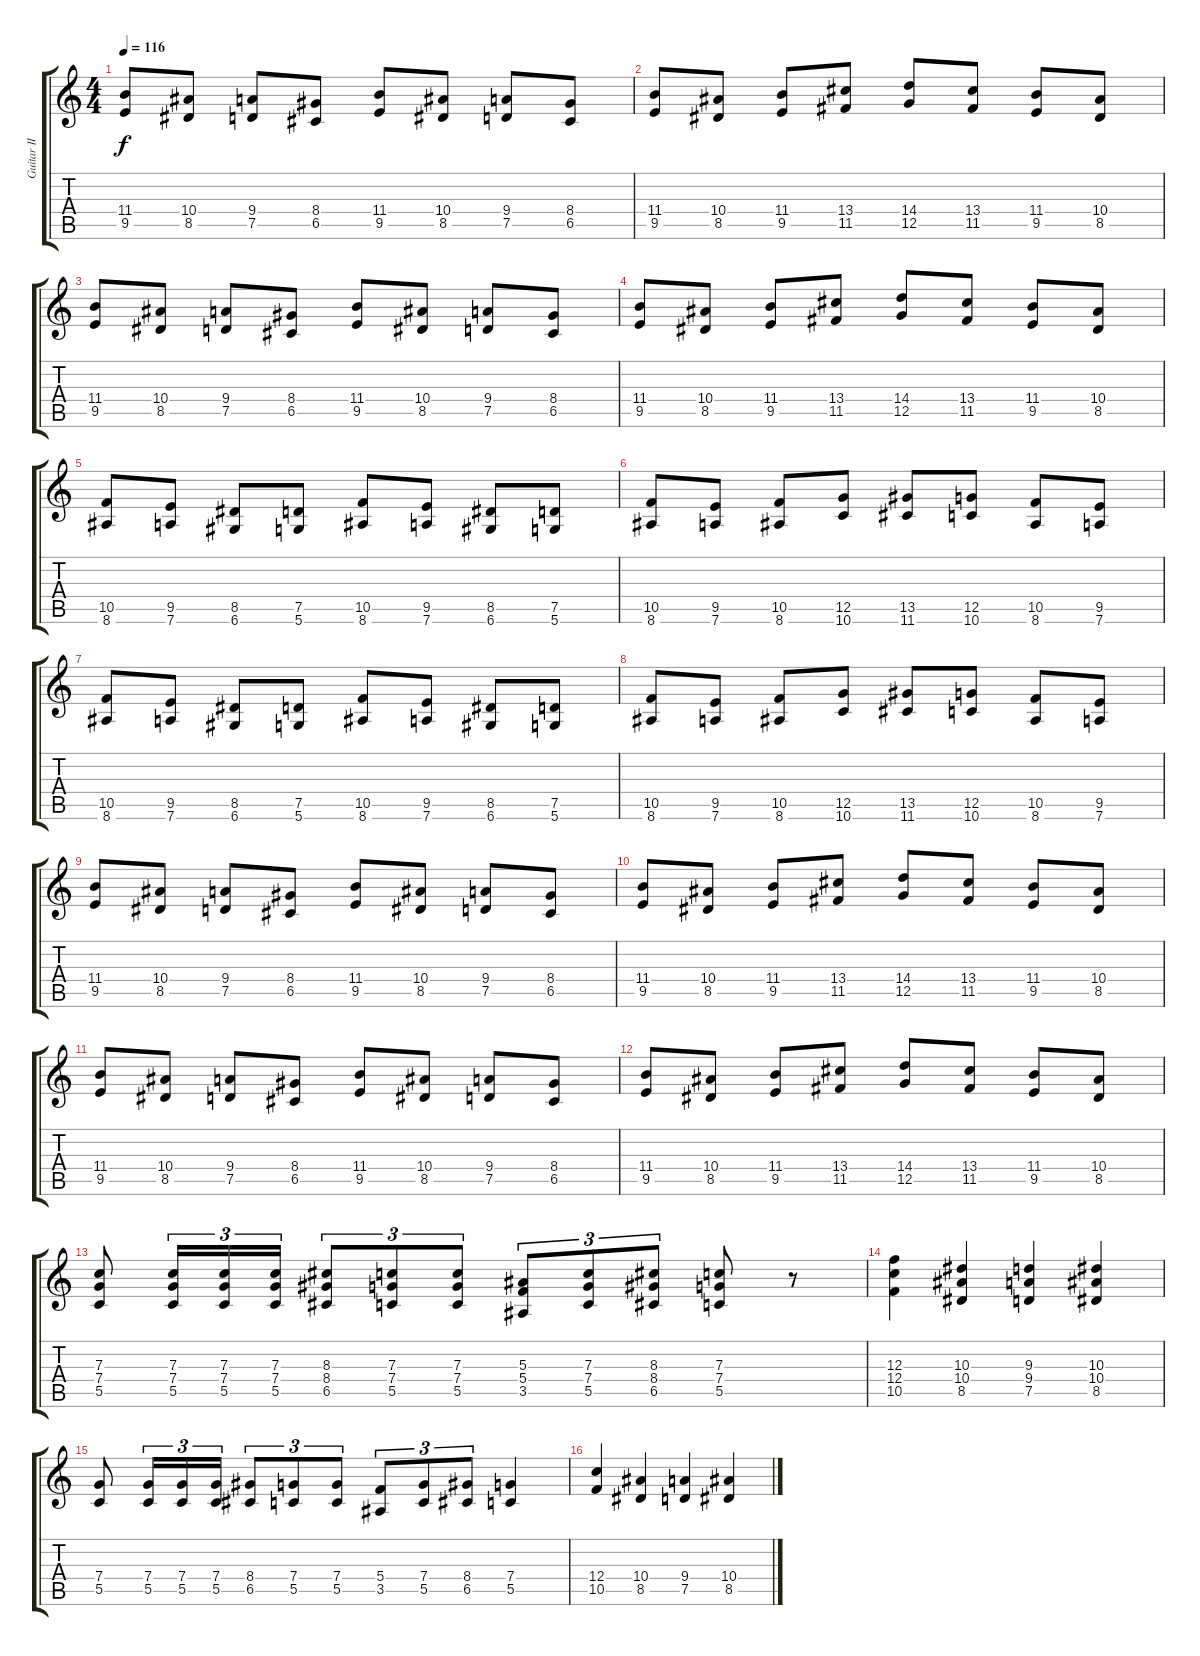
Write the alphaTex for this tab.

\track ("Guitar II" "Guitar II") {instrument distortionguitar}
\staff {score tabs}
\tuning (D4 A3 F3 C3 G2 D2) {hide}
\ts (4 4)
\tempo 116
\clef g2
\ks c
(11.4 9.5).8{dy f} (10.4 8.5).8 (9.4 7.5).8 (8.4 6.5).8 (11.4 9.5).8 (10.4 8.5).8 (9.4 7.5).8 (8.4 6.5).8 |
(11.4 9.5).8 (10.4 8.5).8 (11.4 9.5).8 (13.4 11.5).8 (14.4 12.5).8 (13.4 11.5).8 (11.4 9.5).8 (10.4 8.5).8 |
(11.4 9.5).8 (10.4 8.5).8 (9.4 7.5).8 (8.4 6.5).8 (11.4 9.5).8 (10.4 8.5).8 (9.4 7.5).8 (8.4 6.5).8 |
(11.4 9.5).8 (10.4 8.5).8 (11.4 9.5).8 (13.4 11.5).8 (14.4 12.5).8 (13.4 11.5).8 (11.4 9.5).8 (10.4 8.5).8 |
(10.5 8.6).8 (9.5 7.6).8 (8.5 6.6).8 (7.5 5.6).8 (10.5 8.6).8 (9.5 7.6).8 (8.5 6.6).8 (7.5 5.6).8 |
(10.5 8.6).8 (9.5 7.6).8 (10.5 8.6).8 (12.5 10.6).8 (13.5 11.6).8 (12.5 10.6).8 (10.5 8.6).8 (9.5 7.6).8 |
(10.5 8.6).8 (9.5 7.6).8 (8.5 6.6).8 (7.5 5.6).8 (10.5 8.6).8 (9.5 7.6).8 (8.5 6.6).8 (7.5 5.6).8 |
(10.5 8.6).8 (9.5 7.6).8 (10.5 8.6).8 (12.5 10.6).8 (13.5 11.6).8 (12.5 10.6).8 (10.5 8.6).8 (9.5 7.6).8 |
(11.4 9.5).8 (10.4 8.5).8 (9.4 7.5).8 (8.4 6.5).8 (11.4 9.5).8 (10.4 8.5).8 (9.4 7.5).8 (8.4 6.5).8 |
(11.4 9.5).8 (10.4 8.5).8 (11.4 9.5).8 (13.4 11.5).8 (14.4 12.5).8 (13.4 11.5).8 (11.4 9.5).8 (10.4 8.5).8 |
(11.4 9.5).8 (10.4 8.5).8 (9.4 7.5).8 (8.4 6.5).8 (11.4 9.5).8 (10.4 8.5).8 (9.4 7.5).8 (8.4 6.5).8 |
(11.4 9.5).8 (10.4 8.5).8 (11.4 9.5).8 (13.4 11.5).8 (14.4 12.5).8 (13.4 11.5).8 (11.4 9.5).8 (10.4 8.5).8 |
(7.3 7.4 5.5).8 (7.3 7.4 5.5).16{tu (3 2)} (7.3 7.4 5.5).16{tu (3 2)} (7.3 7.4 5.5).16{tu (3 2)} (8.3 8.4 6.5).8{tu (3 2)} (7.3 7.4 5.5).8{tu (3 2)} (7.3 7.4 5.5).8{tu (3 2)} (5.3 5.4 3.5).8{tu (3 2)} (7.3 7.4 5.5).8{tu (3 2)} (8.3 8.4 6.5).8{tu (3 2)} (7.3 7.4 5.5).8 r.8 |
(12.3 12.4 10.5).4 (10.3 10.4 8.5).4 (9.3 9.4 7.5).4 (10.3 10.4 8.5).4 |
(7.4 5.5).8 (7.4 5.5).16{tu (3 2)} (7.4 5.5).16{tu (3 2)} (7.4 5.5).16{tu (3 2)} (8.4 6.5).8{tu (3 2)} (7.4 5.5).8{tu (3 2)} (7.4 5.5).8{tu (3 2)} (5.4 3.5).8{tu (3 2)} (7.4 5.5).8{tu (3 2)} (8.4 6.5).8{tu (3 2)} (7.4 5.5).4 |
(12.4 10.5).4 (10.4 8.5).4 (9.4 7.5).4 (10.4 8.5).4
